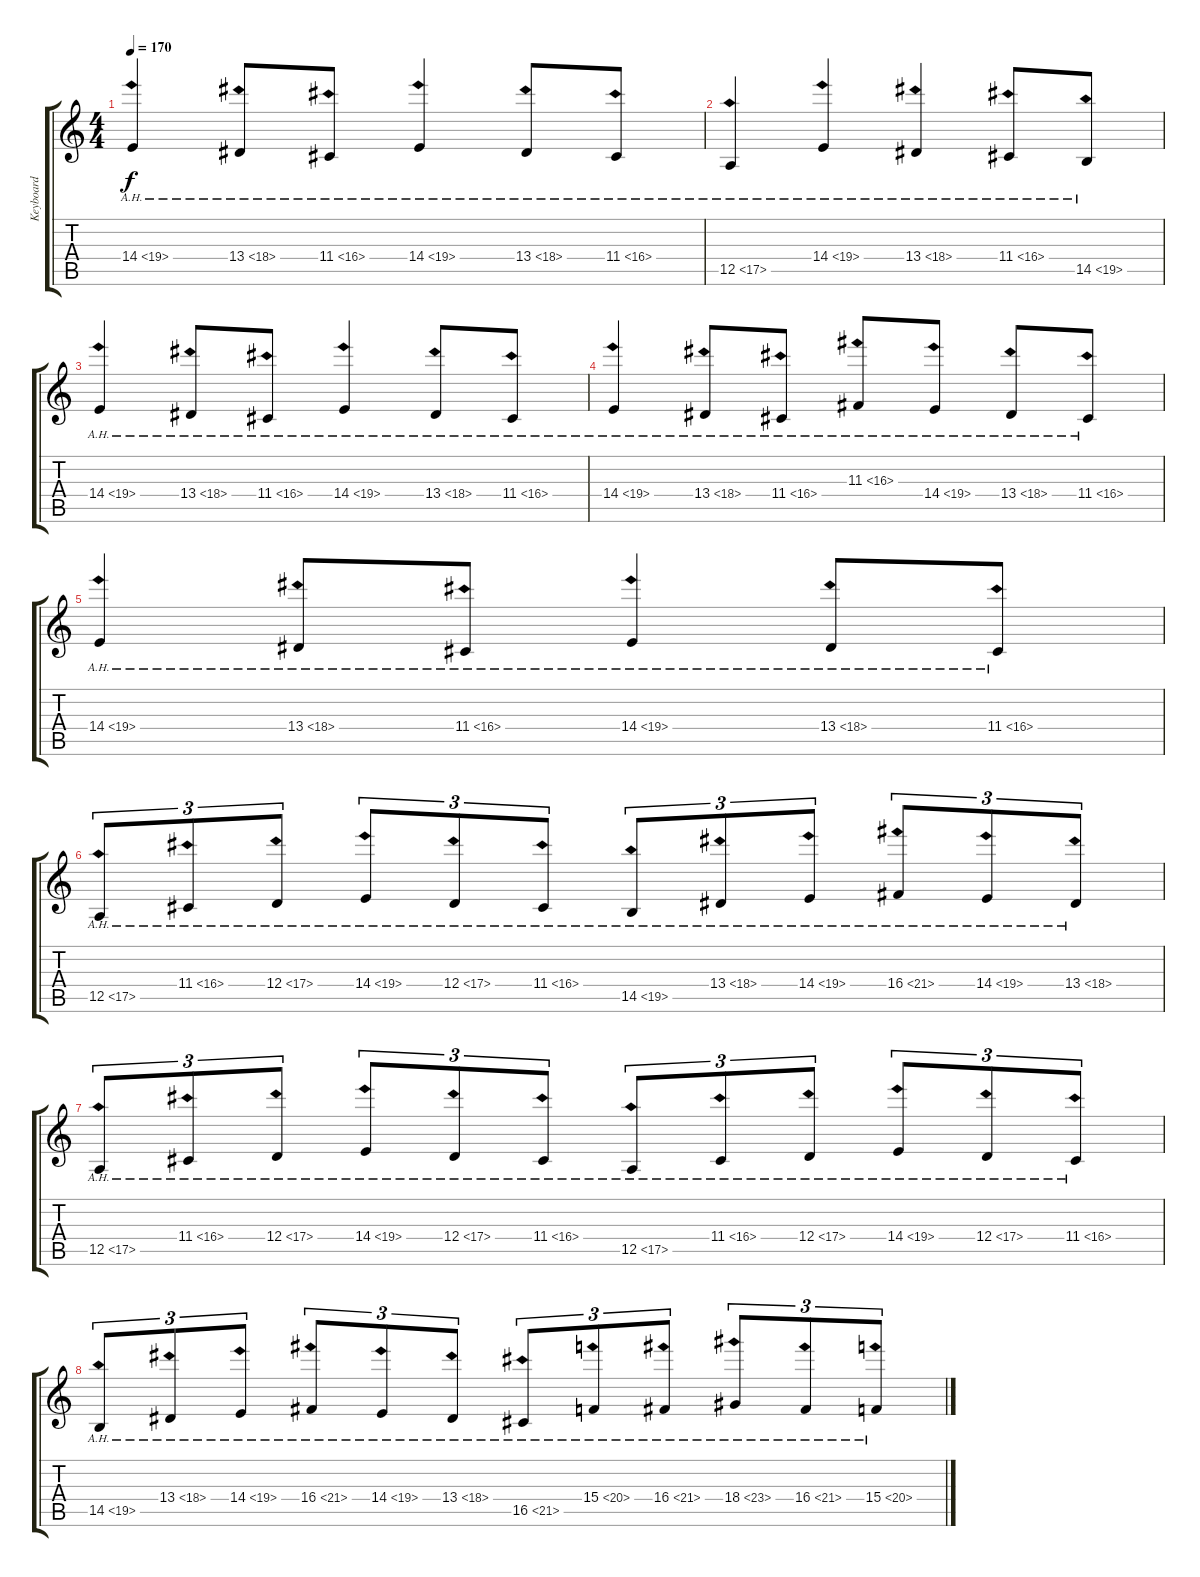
\track ("Keyboard" "Keyboard") {instrument stringensemble1}
\staff {score tabs}
\tuning (E4 B3 G3 D3 A2 E2) {hide}
\ts (4 4)
\tempo 170
\clef g2
\ks c
14.4{ah 5}.4{dy f} 13.4{ah 5}.8 11.4{ah 5}.8 14.4{ah 5}.4 13.4{ah 5}.8 11.4{ah 5}.8 |
12.5{ah 5}.4 14.4{ah 5}.4 13.4{ah 5}.4 11.4{ah 5}.8 14.5{ah 5}.8 |
14.4{ah 5}.4 13.4{ah 5}.8 11.4{ah 5}.8 14.4{ah 5}.4 13.4{ah 5}.8 11.4{ah 5}.8 |
14.4{ah 5}.4 13.4{ah 5}.8 11.4{ah 5}.8 11.3{ah 5}.8 14.4{ah 5}.8 13.4{ah 5}.8 11.4{ah 5}.8 |
14.4{ah 5}.4 13.4{ah 5}.8 11.4{ah 5}.8 14.4{ah 5}.4 13.4{ah 5}.8 11.4{ah 5}.8 |
12.5{ah 5}.8{tu (3 2)} 11.4{ah 5}.8{tu (3 2)} 12.4{ah 5}.8{tu (3 2)} 14.4{ah 5}.8{tu (3 2)} 12.4{ah 5}.8{tu (3 2)} 11.4{ah 5}.8{tu (3 2)} 14.5{ah 5}.8{tu (3 2)} 13.4{ah 5}.8{tu (3 2)} 14.4{ah 5}.8{tu (3 2)} 16.4{ah 5}.8{tu (3 2)} 14.4{ah 5}.8{tu (3 2)} 13.4{ah 5}.8{tu (3 2)} |
12.5{ah 5}.8{tu (3 2)} 11.4{ah 5}.8{tu (3 2)} 12.4{ah 5}.8{tu (3 2)} 14.4{ah 5}.8{tu (3 2)} 12.4{ah 5}.8{tu (3 2)} 11.4{ah 5}.8{tu (3 2)} 12.5{ah 5}.8{tu (3 2)} 11.4{ah 5}.8{tu (3 2)} 12.4{ah 5}.8{tu (3 2)} 14.4{ah 5}.8{tu (3 2)} 12.4{ah 5}.8{tu (3 2)} 11.4{ah 5}.8{tu (3 2)} |
14.5{ah 5}.8{tu (3 2)} 13.4{ah 5}.8{tu (3 2)} 14.4{ah 5}.8{tu (3 2)} 16.4{ah 5}.8{tu (3 2)} 14.4{ah 5}.8{tu (3 2)} 13.4{ah 5}.8{tu (3 2)} 16.5{ah 5}.8{tu (3 2)} 15.4{ah 5}.8{tu (3 2)} 16.4{ah 5}.8{tu (3 2)} 18.4{ah 5}.8{tu (3 2)} 16.4{ah 5}.8{tu (3 2)} 15.4{ah 5}.8{tu (3 2)}
